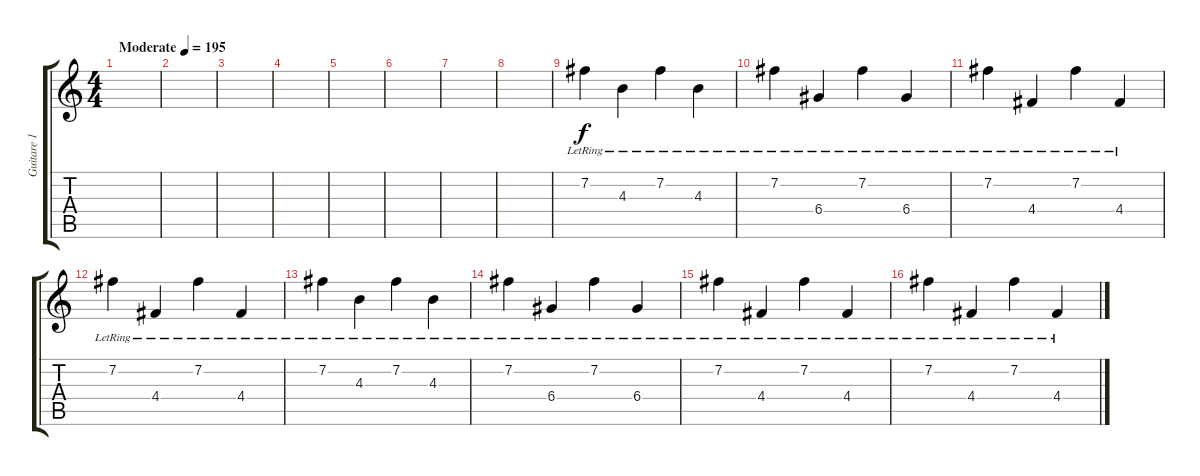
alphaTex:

\track ("Guitare 1" "Guitare 1") {instrument distortionguitar}
\staff {score tabs}
\tuning (E4 B3 G3 D3 A2 E2) {hide}
\ts (4 4)
\tempo (195 "Moderate")
\clef g2
\ks c
|
|
|
|
|
|
|
|
7.2{lr}.4 4.3{lr}.4 7.2{lr}.4 4.3{lr}.4 |
7.2{lr}.4 6.4{lr}.4 7.2{lr}.4 6.4{lr}.4 |
7.2{lr}.4 4.4{lr}.4 7.2{lr}.4 4.4{lr}.4 |
7.2{lr}.4 4.4{lr}.4 7.2{lr}.4 4.4{lr}.4 |
7.2{lr}.4 4.3{lr}.4 7.2{lr}.4 4.3{lr}.4 |
7.2{lr}.4 6.4{lr}.4 7.2{lr}.4 6.4{lr}.4 |
7.2{lr}.4 4.4{lr}.4 7.2{lr}.4 4.4{lr}.4 |
7.2{lr}.4 4.4{lr}.4 7.2{lr}.4 4.4{lr}.4
